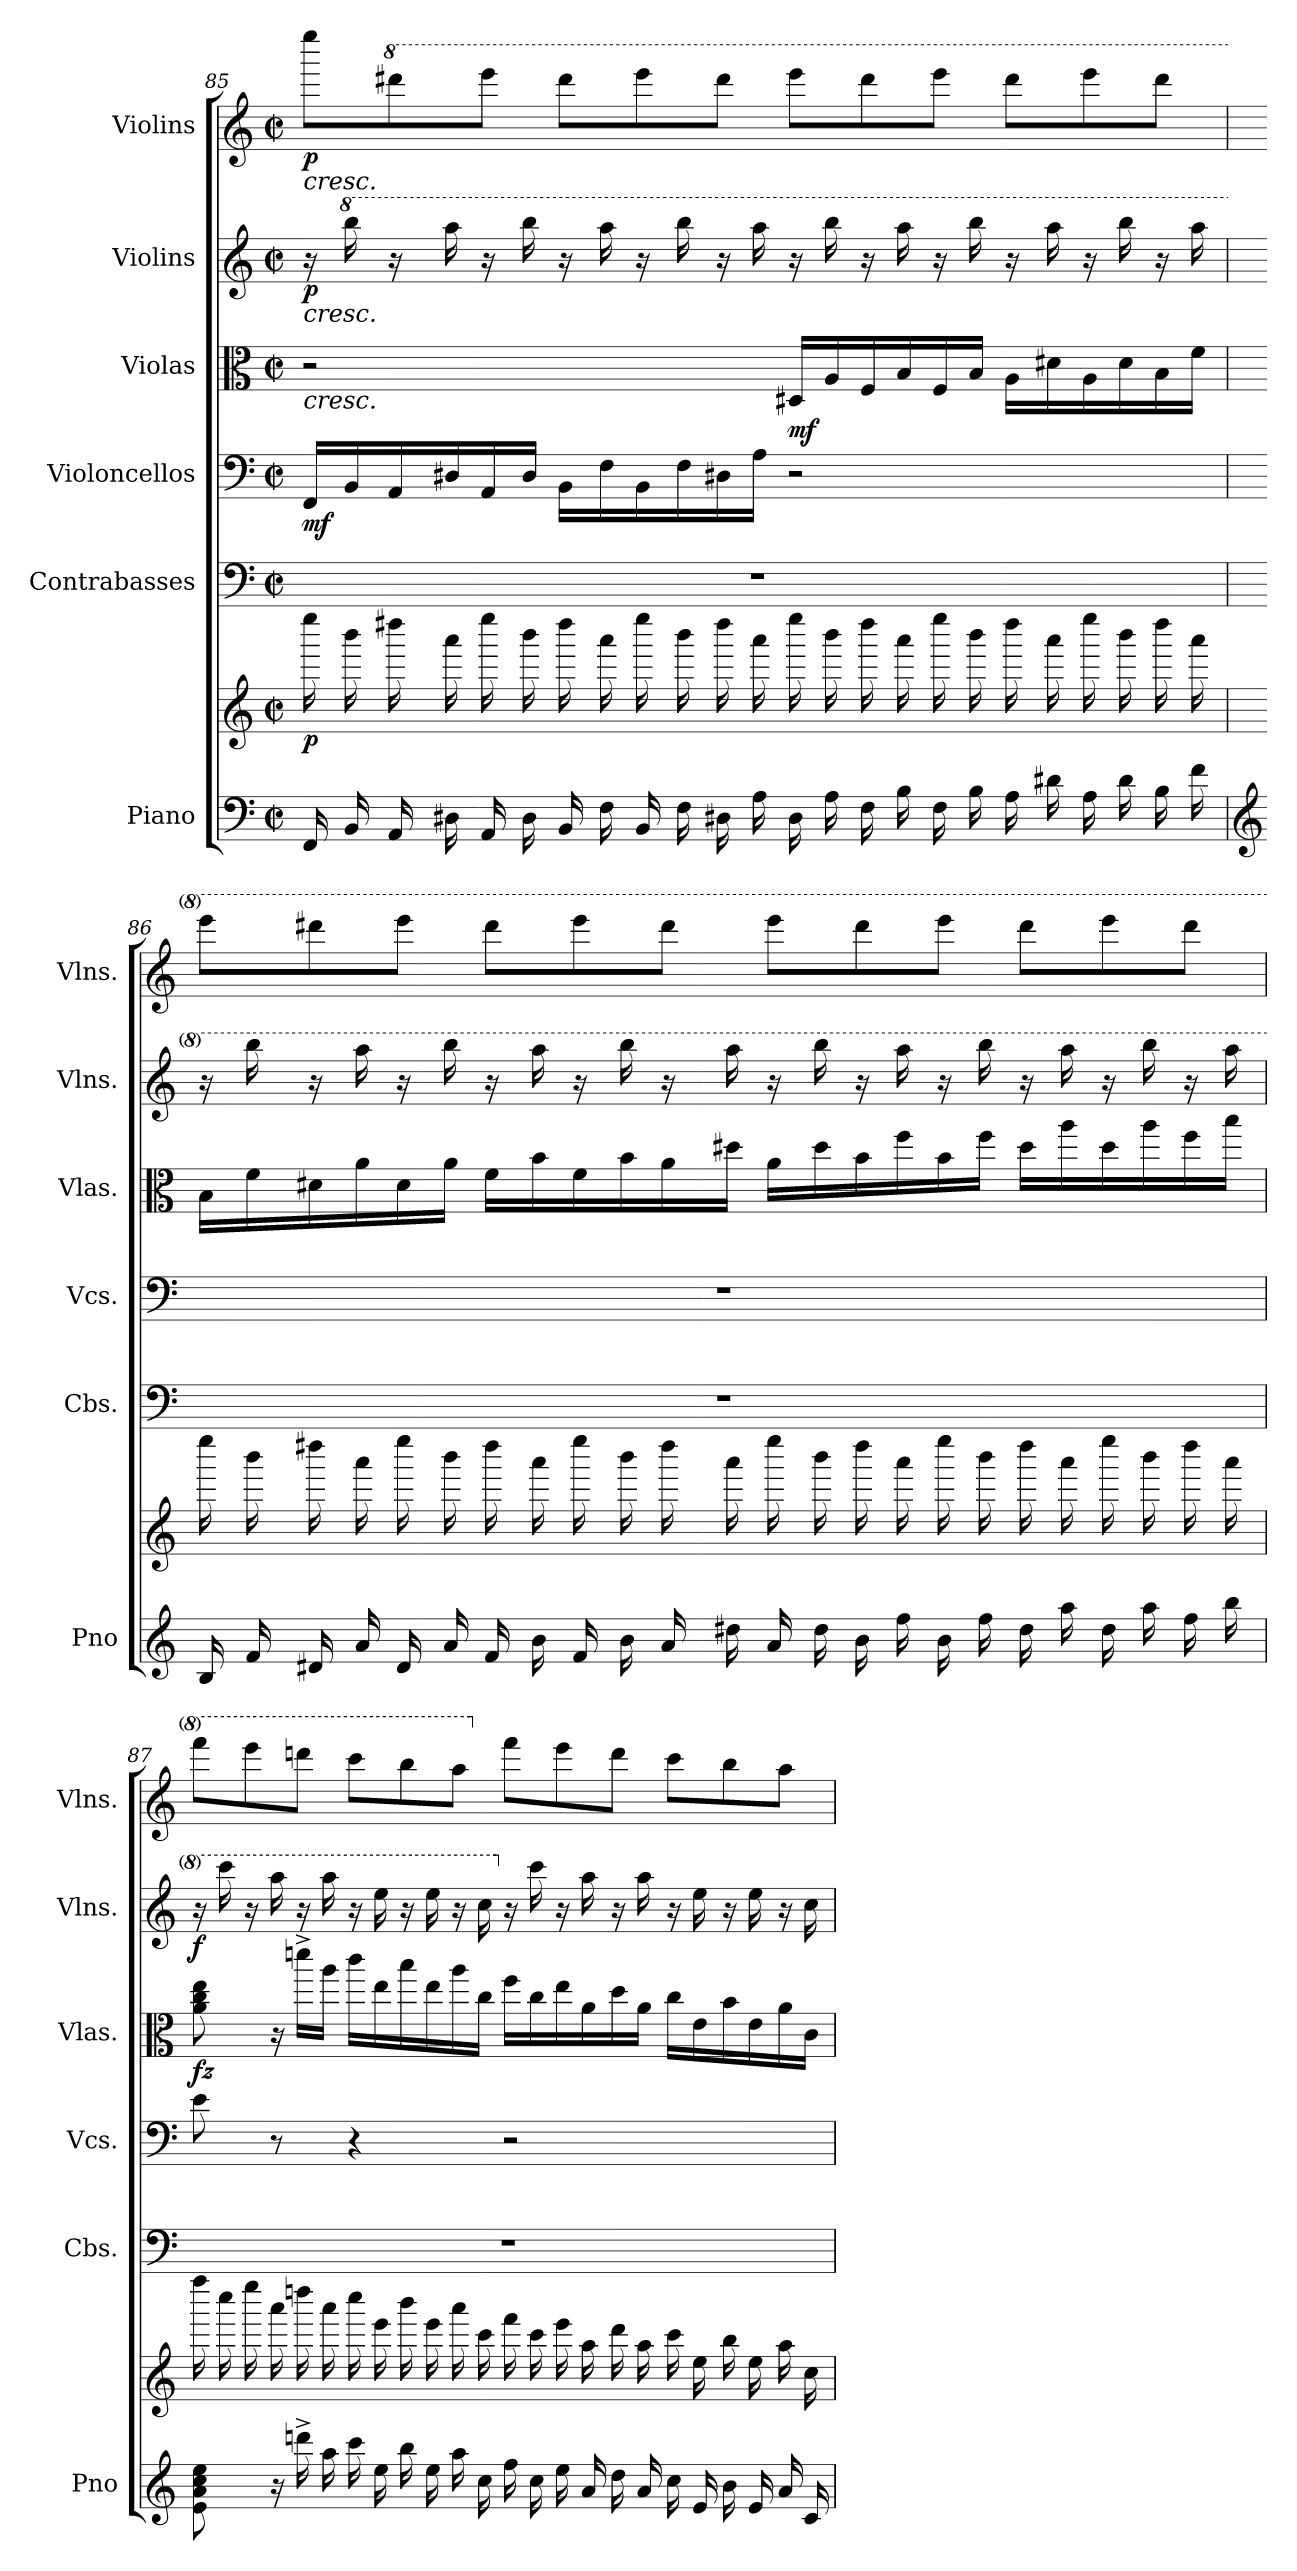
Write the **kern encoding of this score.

**kern	**kern	**dynam	**kern	**kern	**dynam	**kern	**dynam	**kern	**dynam	**kern	**dynam
*part6	*part6	*part6	*part5	*part4	*part4	*part3	*part3	*part2	*part2	*part1	*part1
*staff7	*staff6	*staff6/7	*staff5	*staff4	*staff4	*staff3	*staff3	*staff2	*staff2	*staff1	*staff1
*I"Piano	*	*	*I"Contrabasses	*I"Violoncellos	*	*I"Violas	*	*I"Violins	*	*I"Violins	*
*I'Pno	*	*	*I'Cbs.	*I'Vcs.	*	*I'Vlas.	*	*I'Vlns.	*	*I'Vlns.	*
!!LO:PB:g=z
*clefF4	*clefG2	*	*clefF4	*clefF4	*	*clefC3	*	*clefG2	*	*clefG2	*
*	*	*	*ITrd7c12	*	*	*	*	*	*	*	*
*k[]	*k[]	*	*k[]	*k[]	*	*k[]	*	*k[]	*	*k[]	*
*M4/4	*M4/4	*	*M4/4	*M4/4	*	*M4/4	*	*M4/4	*	*M4/4	*
*met(c|)	*met(c|)	*	*met(c|)	*met(c|)	*	*met(c|)	*	*met(c|)	*	*met(c|)	*
*Xtuplet	*Xtuplet	*	*	*Xtuplet	*	*	*	*Xtuplet	*	*Xtuplet	*
=85	=85	=85	=85	=85	=85	=85	=85	=85	=85	=85	=85
!	!	!	!	!	!	!	!	!	!	!LO:TX:b:i:t=cresc.	!
!	!	!	!	!	!	!	!	!LO:TX:b:i:t=cresc.	!	!	!
!	!	!	!	!	!	!LO:TX:b:i:t=cresc.	!	!	!	!	!
!	!	!LO:DY:b	!	!	!LO:DY:b	!	!	!	!LO:DY:b	!	!LO:DY:b
24FF/	24eeee\	p	1r	24FF/LL	mf	2r	.	24r	p	12eeee\L	p
*	*	*	*	*	*	*	*	*8va	*	*	*
24BB/	24bbb\	.	.	24BB/	.	.	.	24bbb\	.	.	.
*	*	*	*	*	*	*	*	*	*	*8va	*
24AA/	24dddd#X\	.	.	24AA/	.	.	.	24r	.	12dddd#X\	.
24D#X\	24aaa\	.	.	24D#X/	.	.	.	24aaa\	.	.	.
24AA/	24eeee\	.	.	24AA/	.	.	.	24r	.	12eeee\J	.
24D#\	24bbb\	.	.	24D#/JJ	.	.	.	24bbb\	.	.	.
!	!	!LO:DY:b	!	!	!	!	!	!	!	!	!
24BB/	24dddd#\	other-dynamics	.	24BB\LL	.	.	.	24r	.	12dddd#\L	.
24F\	24aaa\	.	.	24F\	.	.	.	24aaa\	.	.	.
24BB/	24eeee\	.	.	24BB\	.	.	.	24r	.	12eeee\	.
24F\	24bbb\	.	.	24F\	.	.	.	24bbb\	.	.	.
24D#X\	24dddd#\	.	.	24D#X\	.	.	.	24r	.	12dddd#\J	.
24A\	24aaa\	.	.	24A\JJ	.	.	.	24aaa\	.	.	.
*	*	*	*	*	*	*Xtuplet	*	*	*	*	*
!	!	!	!	!	!	!	!LO:DY:b	!	!	!	!
24D#\	24eeee\	.	.	2r	.	24D#X/LL	mf	24r	.	12eeee\L	.
24A\	24bbb\	.	.	.	.	24A/	.	24bbb\	.	.	.
24F\	24dddd#\	.	.	.	.	24F/	.	24r	.	12dddd#\	.
24B\	24aaa\	.	.	.	.	24B/	.	24aaa\	.	.	.
24F\	24eeee\	.	.	.	.	24F/	.	24r	.	12eeee\J	.
24B\	24bbb\	.	.	.	.	24B/JJ	.	24bbb\	.	.	.
24A\	24dddd#\	.	.	.	.	24A\LL	.	24r	.	12dddd#\L	.
24d#X\	24aaa\	.	.	.	.	24d#X\	.	24aaa\	.	.	.
24A\	24eeee\	.	.	.	.	24A\	.	24r	.	12eeee\	.
24d#\	24bbb\	.	.	.	.	24d#\	.	24bbb\	.	.	.
24B\	24dddd#\	.	.	.	.	24B\	.	24r	.	12dddd#\J	.
24f\	24aaa\	.	.	.	.	24f\JJ	.	24aaa\	.	.	.
=86	=86	=86	=86	=86	=86	=86	=86	=86	=86	=86	=86
*clefG2	*	*	*	*	*	*	*	*	*	*	*
24B/	24eeee\	.	1r	1r	.	24B\LL	.	24r	.	12eeee\L	.
24f/	24bbb\	.	.	.	.	24f\	.	24bbb\	.	.	.
24d#X/	24dddd#X\	.	.	.	.	24d#X\	.	24r	.	12dddd#X\	.
24a/	24aaa\	.	.	.	.	24a\	.	24aaa\	.	.	.
24d#/	24eeee\	.	.	.	.	24d#\	.	24r	.	12eeee\J	.
24a/	24bbb\	.	.	.	.	24a\JJ	.	24bbb\	.	.	.
24f/	24dddd#\	.	.	.	.	24f\LL	.	24r	.	12dddd#\L	.
24b\	24aaa\	.	.	.	.	24b\	.	24aaa\	.	.	.
24f/	24eeee\	.	.	.	.	24f\	.	24r	.	12eeee\	.
24b\	24bbb\	.	.	.	.	24b\	.	24bbb\	.	.	.
24a/	24dddd#\	.	.	.	.	24a\	.	24r	.	12dddd#\J	.
24dd#X\	24aaa\	.	.	.	.	24dd#X\JJ	.	24aaa\	.	.	.
24a/	24eeee\	.	.	.	.	24a\LL	.	24r	.	12eeee\L	.
24dd#\	24bbb\	.	.	.	.	24dd#\	.	24bbb\	.	.	.
24b\	24dddd#\	.	.	.	.	24b\	.	24r	.	12dddd#\	.
24ff\	24aaa\	.	.	.	.	24ff\	.	24aaa\	.	.	.
24b\	24eeee\	.	.	.	.	24b\	.	24r	.	12eeee\J	.
24ff\	24bbb\	.	.	.	.	24ff\JJ	.	24bbb\	.	.	.
24dd#\	24dddd#\	.	.	.	.	24dd#\LL	.	24r	.	12dddd#\L	.
24aa\	24aaa\	.	.	.	.	24aa\	.	24aaa\	.	.	.
24dd#\	24eeee\	.	.	.	.	24dd#\	.	24r	.	12eeee\	.
24aa\	24bbb\	.	.	.	.	24aa\	.	24bbb\	.	.	.
24ff\	24dddd#\	.	.	.	.	24ff\	.	24r	.	12dddd#\J	.
24bb\	24aaa\	.	.	.	.	24bb\JJ	.	24aaa\	.	.	.
!!LO:LB:g=z
=87	=87	=87	=87	=87	=87	=87	=87	=87	=87	=87	=87
!	!	!LO:DY:b=2	!	!	!	!	!	!	!	!	!
!	!	!LO:DY:n=1:b	!	!	!	!	!LO:DY:b	!	!LO:DY:b	!	!
8e\ 8a\ 8cc\ 8ee\	24ffff\	fz f	1r	8e\	.	8a\ 8cc\ 8ee\	fz	24r	f	12ffff\L	.
.	24cccc\	.	.	.	.	.	.	24cccc\	.	.	.
.	24eeee\	.	.	.	.	.	.	24r	.	12eeee\	.
24r	24aaa\	.	.	8r	.	24r	.	24aaa\	.	.	.
24dddn^\	24ddddn\	.	.	.	.	24dddn^\LL	.	24r	.	12ddddn\J	.
24aa\	24aaa\	.	.	.	.	24aa\JJ	.	24aaa\	.	.	.
24ccc\	24cccc\	.	.	4r	.	24ccc\LL	.	24r	.	12cccc\L	.
24ee\	24eee\	.	.	.	.	24ee\	.	24eee\	.	.	.
24bb\	24bbb\	.	.	.	.	24bb\	.	24r	.	12bbb\	.
24ee\	24eee\	.	.	.	.	24ee\	.	24eee\	.	.	.
24aa\	24aaa\	.	.	.	.	24aa\	.	24r	.	12aaa\J	.
24cc\	24ccc\	.	.	.	.	24cc\JJ	.	24ccc\	.	.	.
*	*	*	*	*	*	*	*	*X8va	*	*	*
*	*	*	*	*	*	*	*	*	*	*X8va	*
24ff\	24fff\	.	.	2r	.	24ff\LL	.	24r	.	12fff\L	.
24cc\	24ccc\	.	.	.	.	24cc\	.	24ccc\	.	.	.
24ee\	24eee\	.	.	.	.	24ee\	.	24r	.	12eee\	.
24a/	24aa\	.	.	.	.	24a\	.	24aa\	.	.	.
24dd\	24ddd\	.	.	.	.	24dd\	.	24r	.	12ddd\J	.
24a/	24aa\	.	.	.	.	24a\JJ	.	24aa\	.	.	.
24cc\	24ccc\	.	.	.	.	24cc\LL	.	24r	.	12ccc\L	.
24e/	24ee\	.	.	.	.	24e\	.	24ee\	.	.	.
24b\	24bb\	.	.	.	.	24b\	.	24r	.	12bb\	.
24e/	24ee\	.	.	.	.	24e\	.	24ee\	.	.	.
24a/	24aa\	.	.	.	.	24a\	.	24r	.	12aa\J	.
24c/	24cc\	.	.	.	.	24c\JJ	.	24cc\	.	.	.
=	=	=	=	=	=	=	=	=	=	=	=
*-	*-	*-	*-	*-	*-	*-	*-	*-	*-	*-	*-
